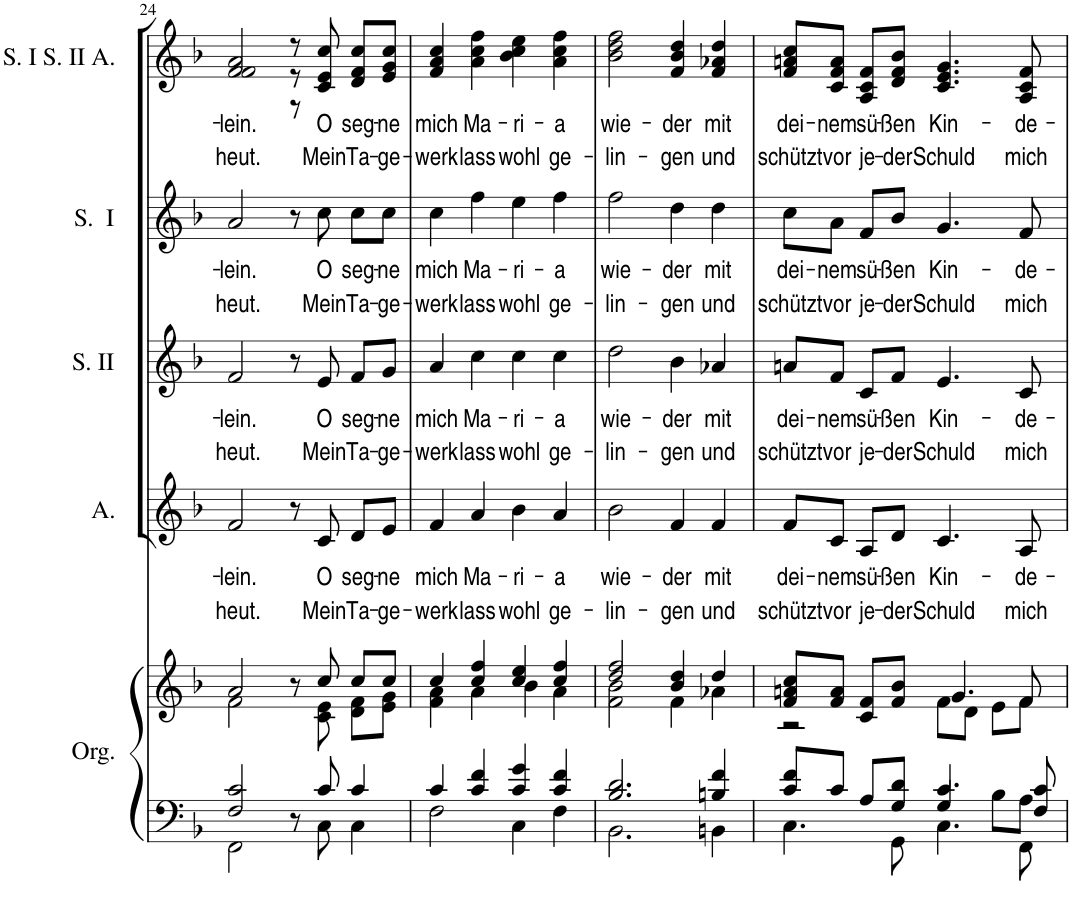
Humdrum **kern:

**kern	**kern	**kern	**text	**text	**kern	**text	**text	**kern	**text	**text	**kern	**text	**text
*part5	*part5	*part4	*part4	*part4	*part3	*part3	*part3	*part2	*part2	*part2	*part1	*part1	*part1
*staff6	*staff5	*staff4	*staff4	*staff4	*staff3	*staff3	*staff3	*staff2	*staff2	*staff2	*staff1	*staff1	*staff1
*I"Orgel	*	*I"Alt	*	*	*I"Sopran II	*	*	*I"Sopran I	*	*	*I"Sopran I Sopran II Alt	*	*
*I'Org.	*	*I'A.	*	*	*I'S. II	*	*	*I'S.  I	*	*	*I'S. I S. II A.	*	*
!!LO:PB:g=z
*clefF4	*clefG2	*clefG2	*	*	*clefG2	*	*	*clefG2	*	*	*clefG2	*	*
*k[b-]	*k[b-]	*k[b-]	*	*	*k[b-]	*	*	*k[b-]	*	*	*k[b-]	*	*
*F:	*F:	*F:	*	*	*F:	*	*	*F:	*	*	*F:	*	*
*M4/4	*M4/4	*M4/4	*	*	*M4/4	*	*	*M4/4	*	*	*M4/4	*	*
*met(c)	*met(c)	*met(c)	*	*	*met(c)	*	*	*met(c)	*	*	*met(c)	*	*
=24	=24	=24	=24	=24	=24	=24	=24	=24	=24	=24	=24	=24	=24
*^	*^	*	*	*	*	*	*	*	*	*	*	*	*
!	!	!	!	!	!LO:LY:b	!LO:LY:b	!	!LO:LY:b	!LO:LY:b	!	!LO:LY:b	!LO:LY:b	!	!LO:LY:b	!LO:LY:b
*	*	*	*	*	*	*	*	*	*	*	*	*	*^	*	*
*	*	*	*	*	*	*	*	*	*	*	*	*	*	*^	*	*
2F/ 2c/	2FF\	2a/	2f\	2f/	-lein.	heut.	2f/	-lein.	heut.	2a/	-lein.	heut.	2f/ 2f/ 2a/	2ryy	2ryy	-lein.	heut.
8r	8ryy	8r	8ryy	8r	.	.	8r	.	.	8r	.	.	8r	8r	8r	.	.
!	!	!	!	!	!LO:LY:b	!LO:LY:b	!	!LO:LY:b	!LO:LY:b	!	!LO:LY:b	!LO:LY:b	!	!	!	!LO:LY:b	!LO:LY:b
8c/	8C\	8cc/	8c\ 8e\	8c/	O	Mein	8e/	O	Mein	8cc\	O	Mein	8c/ 8e/ 8cc/	4.ryy	4.ryy	O	Mein
!	!	!	!	!	!LO:LY:b	!LO:LY:b	!	!LO:LY:b	!LO:LY:b	!	!LO:LY:b	!LO:LY:b	!	!	!	!LO:LY:b	!LO:LY:b
4c/	4C\	8cc/L	8d\ 8f\L	8d/L	seg-	Ta-	8f/L	seg-	Ta-	8cc\L	seg-	Ta-	8d/ 8f/ 8cc/L	.	.	seg-	Ta-
!	!	!	!	!	!LO:LY:b	!LO:LY:b	!	!LO:LY:b	!LO:LY:b	!	!LO:LY:b	!LO:LY:b	!	!	!	!LO:LY:b	!LO:LY:b
.	.	8cc/J	8e\ 8g\J	8e/J	-ne	-ge-	8g/J	-ne	-ge-	8cc\J	-ne	-ge-	8e/ 8g/ 8cc/J	.	.	-ne	-ge-
*	*	*	*	*	*	*	*	*	*	*	*	*	*v	*v	*v	*	*
=25	=25	=25	=25	=25	=25	=25	=25	=25	=25	=25	=25	=25	=25	=25	=25
!	!	!	!	!	!LO:LY:b	!LO:LY:b	!	!LO:LY:b	!LO:LY:b	!	!LO:LY:b	!LO:LY:b	!	!LO:LY:b	!LO:LY:b
4c/	2F\	4cc/	4f\ 4a\	4f/	mich	-werk	4a/	mich	-werk	4cc\	mich	-werk	4f/ 4a/ 4cc/	mich	-werk
!	!	!	!	!	!LO:LY:b	!LO:LY:b	!	!LO:LY:b	!LO:LY:b	!	!LO:LY:b	!LO:LY:b	!	!LO:LY:b	!LO:LY:b
4c/ 4f/	.	4cc/ 4ff/	4a\	4a/	Ma-	lass	4cc\	Ma-	lass	4ff\	Ma-	lass	4a\ 4cc\ 4ff\	Ma-	lass
!	!	!	!	!	!LO:LY:b	!LO:LY:b	!	!LO:LY:b	!LO:LY:b	!	!LO:LY:b	!LO:LY:b	!	!LO:LY:b	!LO:LY:b
4c/ 4g/	4C\	4cc/ 4ee/	4b-\	4b-\	-ri-	wohl	4cc\	-ri-	wohl	4ee\	-ri-	wohl	4b-\ 4cc\ 4ee\	-ri-	wohl
!	!	!	!	!	!LO:LY:b	!LO:LY:b	!	!LO:LY:b	!LO:LY:b	!	!LO:LY:b	!LO:LY:b	!	!LO:LY:b	!LO:LY:b
4c/ 4f/	4F\	4cc/ 4ff/	4a\	4a/	-a	ge-	4cc\	-a	ge-	4ff\	-a	ge-	4a\ 4cc\ 4ff\	-a	ge-
=26	=26	=26	=26	=26	=26	=26	=26	=26	=26	=26	=26	=26	=26	=26	=26
!	!	!	!	!	!LO:LY:b	!LO:LY:b	!	!LO:LY:b	!LO:LY:b	!	!LO:LY:b	!LO:LY:b	!	!LO:LY:b	!LO:LY:b
2.B-/ 2.d/	2.BB-\	2dd/ 2ff/	2f\ 2b-\	2b-\	wie-	-lin-	2dd\	wie-	-lin-	2ff\	wie-	-lin-	2b-\ 2dd\ 2ff\	wie-	-lin-
!	!	!	!	!	!LO:LY:b	!LO:LY:b	!	!LO:LY:b	!LO:LY:b	!	!LO:LY:b	!LO:LY:b	!	!LO:LY:b	!LO:LY:b
.	.	4b-/ 4dd/	4f\	4f/	-der	-gen	4b-\	-der	-gen	4dd\	-der	-gen	4f/ 4b-/ 4dd/	-der	-gen
!	!	!	!	!	!LO:LY:b	!LO:LY:b	!	!LO:LY:b	!LO:LY:b	!	!LO:LY:b	!LO:LY:b	!	!LO:LY:b	!LO:LY:b
4Bn/ 4f/	4BBn\	4dd/	4a-X\	4f/	mit	und	4a-X/	mit	und	4dd\	mit	und	4f/ 4a-X/ 4dd/	mit	und
=27	=27	=27	=27	=27	=27	=27	=27	=27	=27	=27	=27	=27	=27	=27	=27
*	*^	*	*	*	*	*	*	*	*	*	*	*	*	*	*
!	!	!	!	!	!	!LO:LY:b	!LO:LY:b	!	!LO:LY:b	!LO:LY:b	!	!LO:LY:b	!LO:LY:b	!	!LO:LY:b	!LO:LY:b
8c/ 8f/L	4.C\	2ryy	8f/ 8an/ 8cc/L	2r	8f/L	dei-	schützt	8an/L	dei-	schützt	8cc\L	dei-	schützt	8f/ 8an/ 8cc/L	dei-	schützt
!	!	!	!	!	!	!LO:LY:b	!LO:LY:b	!	!LO:LY:b	!LO:LY:b	!	!LO:LY:b	!LO:LY:b	!	!LO:LY:b	!LO:LY:b
8c/J	.	.	8f/ 8a/J	.	8c/J	-nem	vor	8f/J	-nem	vor	8a\J	-nem	vor	8c/ 8f/ 8a/J	-nem	vor
!	!	!	!	!	!	!LO:LY:b	!LO:LY:b	!	!LO:LY:b	!LO:LY:b	!	!LO:LY:b	!LO:LY:b	!	!LO:LY:b	!LO:LY:b
8A/L	.	.	8c/ 8f/L	.	8A/L	sü-	je-	8c/L	sü-	je-	8f/L	sü-	je-	8A/ 8c/ 8f/L	sü-	je-
!	!	!	!	!	!	!LO:LY:b	!LO:LY:b	!	!LO:LY:b	!LO:LY:b	!	!LO:LY:b	!LO:LY:b	!	!LO:LY:b	!LO:LY:b
8G/ 8d/J	8GG\	.	8f/ 8b-/J	.	8d/J	-ßen	-der	8f/J	-ßen	-der	8b-/J	-ßen	-der	8d/ 8f/ 8b-/J	-ßen	-der
!	!	!	!	!	!	!LO:LY:b	!LO:LY:b	!	!LO:LY:b	!LO:LY:b	!	!LO:LY:b	!LO:LY:b	!	!LO:LY:b	!LO:LY:b
4.c/	4.C\	4G/	4.g/	8f\L	4.c/	Kin-	Schuld	4.e/	Kin-	Schuld	4.g/	Kin-	Schuld	4.c/ 4.e/ 4.g/	Kin-	Schuld
.	.	.	.	8d\J	.	.	.	.	.	.	.	.	.	.	.	.
.	.	8B-\L	.	8e\L	.	.	.	.	.	.	.	.	.	.	.	.
!	!	!	!	!	!	!LO:LY:b	!LO:LY:b	!	!LO:LY:b	!LO:LY:b	!	!LO:LY:b	!LO:LY:b	!	!LO:LY:b	!LO:LY:b
8F/ 8c/	8FF\	8A\J	8f/	8f\J	8A/	-de-	mich	8c/	-de-	mich	8f/	-de-	mich	8A/ 8c/ 8f/	-de-	mich
*v	*v	*v	*	*	*	*	*	*	*	*	*	*	*	*	*	*
*	*v	*v	*	*	*	*	*	*	*	*	*	*	*	*
=	=	=	=	=	=	=	=	=	=	=	=	=	=
*-	*-	*-	*-	*-	*-	*-	*-	*-	*-	*-	*-	*-	*-
